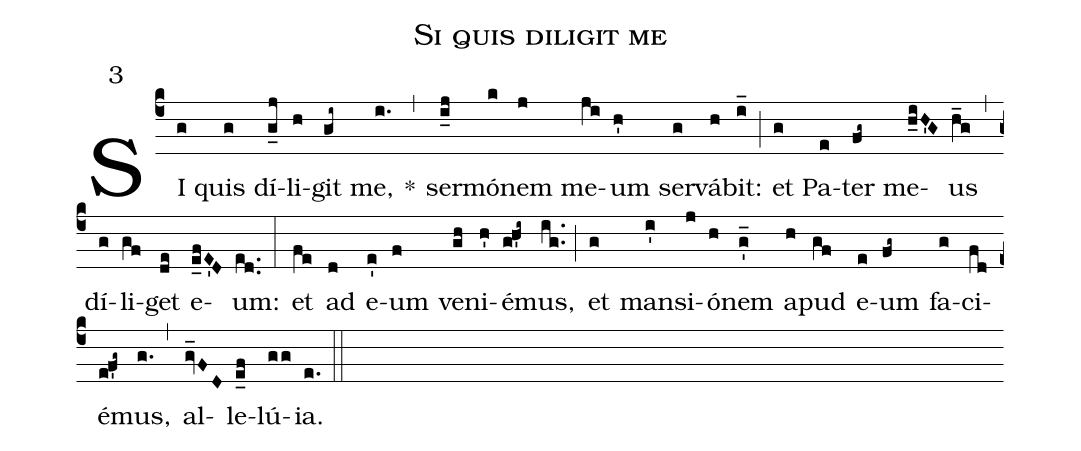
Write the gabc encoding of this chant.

name:Si quis diligit me;
mode:3;
annotation:3;
office-part:Antiphonae;
%%
(c4) SI(g) quis(g) dí(g_j)li(h)git(gi~) me,(i.) *(,) ser(i_j)mó(k)nem(j) me(ji)um(h') ser(g)vá(h)bit:(i_) (;) et(g) Pa(e)ter(fg~) me(h_iH'G)us(h_g) (,) dí(g)li(gf)get(de) e(e_fE'D)um:(ed..) (:) et(fe) ad(d) e(e')um(f) ve(gh)ni(h')é(g!h'i~)mus,(ig..) (;) et(g) man(i')si(j)ó(h)nem(g'_) a(h)pud(gf) e(e)um(fg~) fa(g)ci(fd)é(e!f'g~)mus,(g.) (,) al(gv_FD)le(e_f)lú(gg)ia.(e.) (::)
